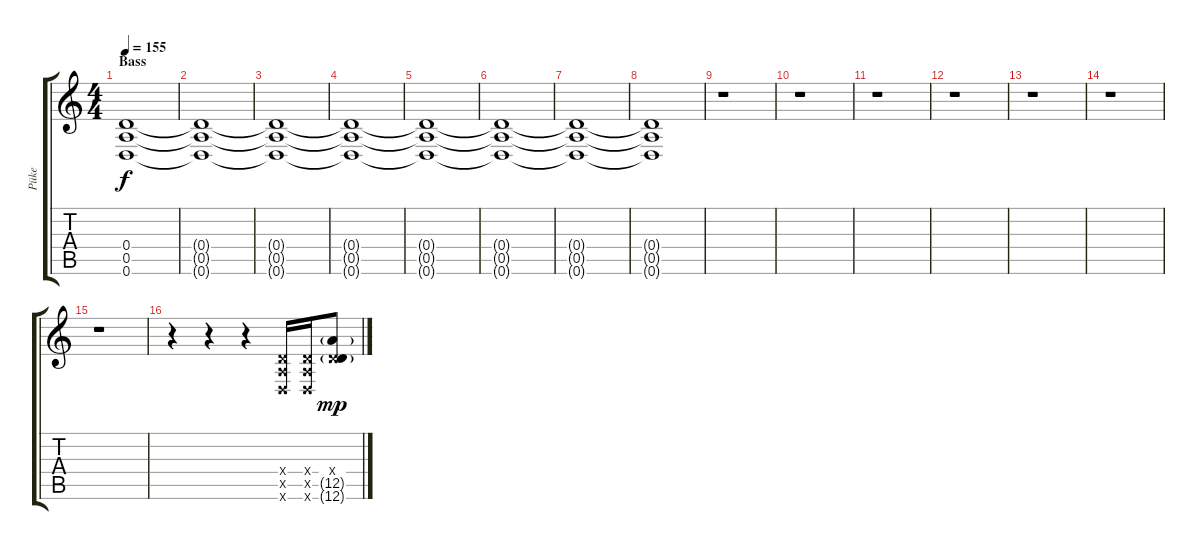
\track ("Püke" "Püke") {instrument distortionguitar}
\staff {score tabs}
\tuning (E4 B3 G3 D3 A2 D2) {hide}
\ts (4 4)
\section ("" "Bass ")
\tempo 155
\clef g2
\ks c
(0.4 0.5 0.6).1{dy f volume 13} |
(0.4{t} 0.5{t} 0.6{t}).1 |
(0.4{t} 0.5{t} 0.6{t}).1{volume 10} |
(0.4{t} 0.5{t} 0.6{t}).1 |
(0.4{t} 0.5{t} 0.6{t}).1 |
(0.4{t} 0.5{t} 0.6{t}).1{volume 8} |
(0.4{t} 0.5{t} 0.6{t}).1{volume 5} |
(0.4{t} 0.5{t} 0.6{t}).1 |
r.1 |
r.1 |
r.1 |
r.1 |
r.1 |
r.1 |
r.1 |
r.4 r.4 r.4 (0.4{x} 0.5{x} 0.6{x}).16{volume 16} (0.4{x} 0.5{x} 0.6{x}).16 (0.4{x} 12.5{g} 12.6{g}).8{dy mp}
